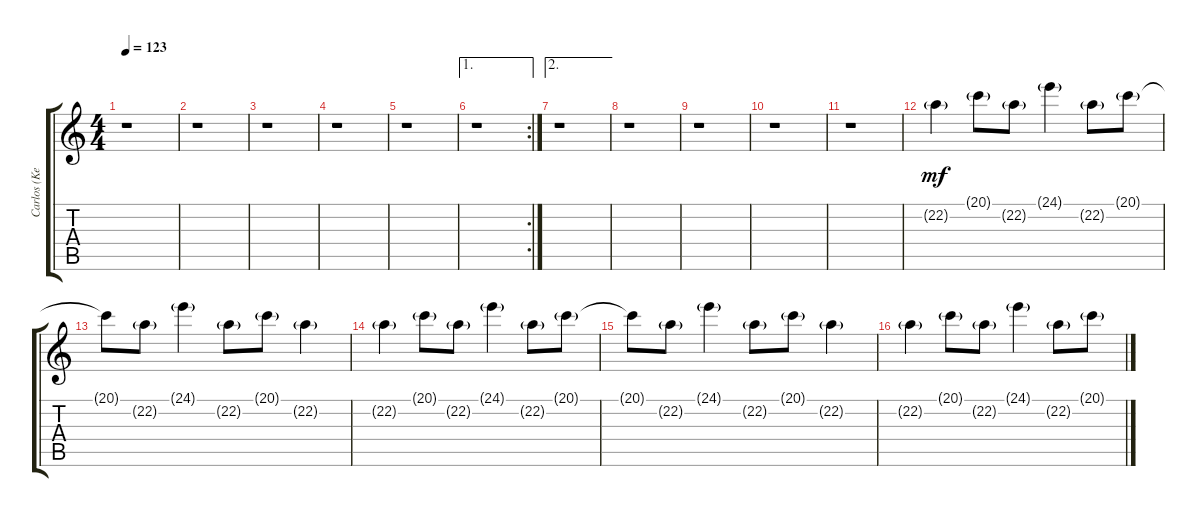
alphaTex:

\track ("Carlos (Keys)" "Carlos (Ke") {instrument electricpiano1}
\staff {score tabs}
\tuning (E4 B3 G3 D3 A2 E2) {hide}
\ts (4 4)
\tempo 123
\clef g2
\ks c
r.1{dy mf} |
r.1 |
r.1 |
r.1 |
r.1 |
\ae 1
\rc 2
r.1 |
\ae 2
r.1 |
r.1 |
r.1 |
r.1 |
r.1 |
22.2{g}.4 20.1{g}.8 22.2{g}.8 24.1{g}.4 22.2{g}.8 20.1{g}.8 |
20.1{t}.8 22.2{g}.8 24.1{g}.4 22.2{g}.8 20.1{g}.8 22.2{g}.4 |
22.2{g}.4 20.1{g}.8 22.2{g}.8 24.1{g}.4 22.2{g}.8 20.1{g}.8 |
20.1{t}.8 22.2{g}.8 24.1{g}.4 22.2{g}.8 20.1{g}.8 22.2{g}.4 |
22.2{g}.4 20.1{g}.8 22.2{g}.8 24.1{g}.4 22.2{g}.8 20.1{g}.8
